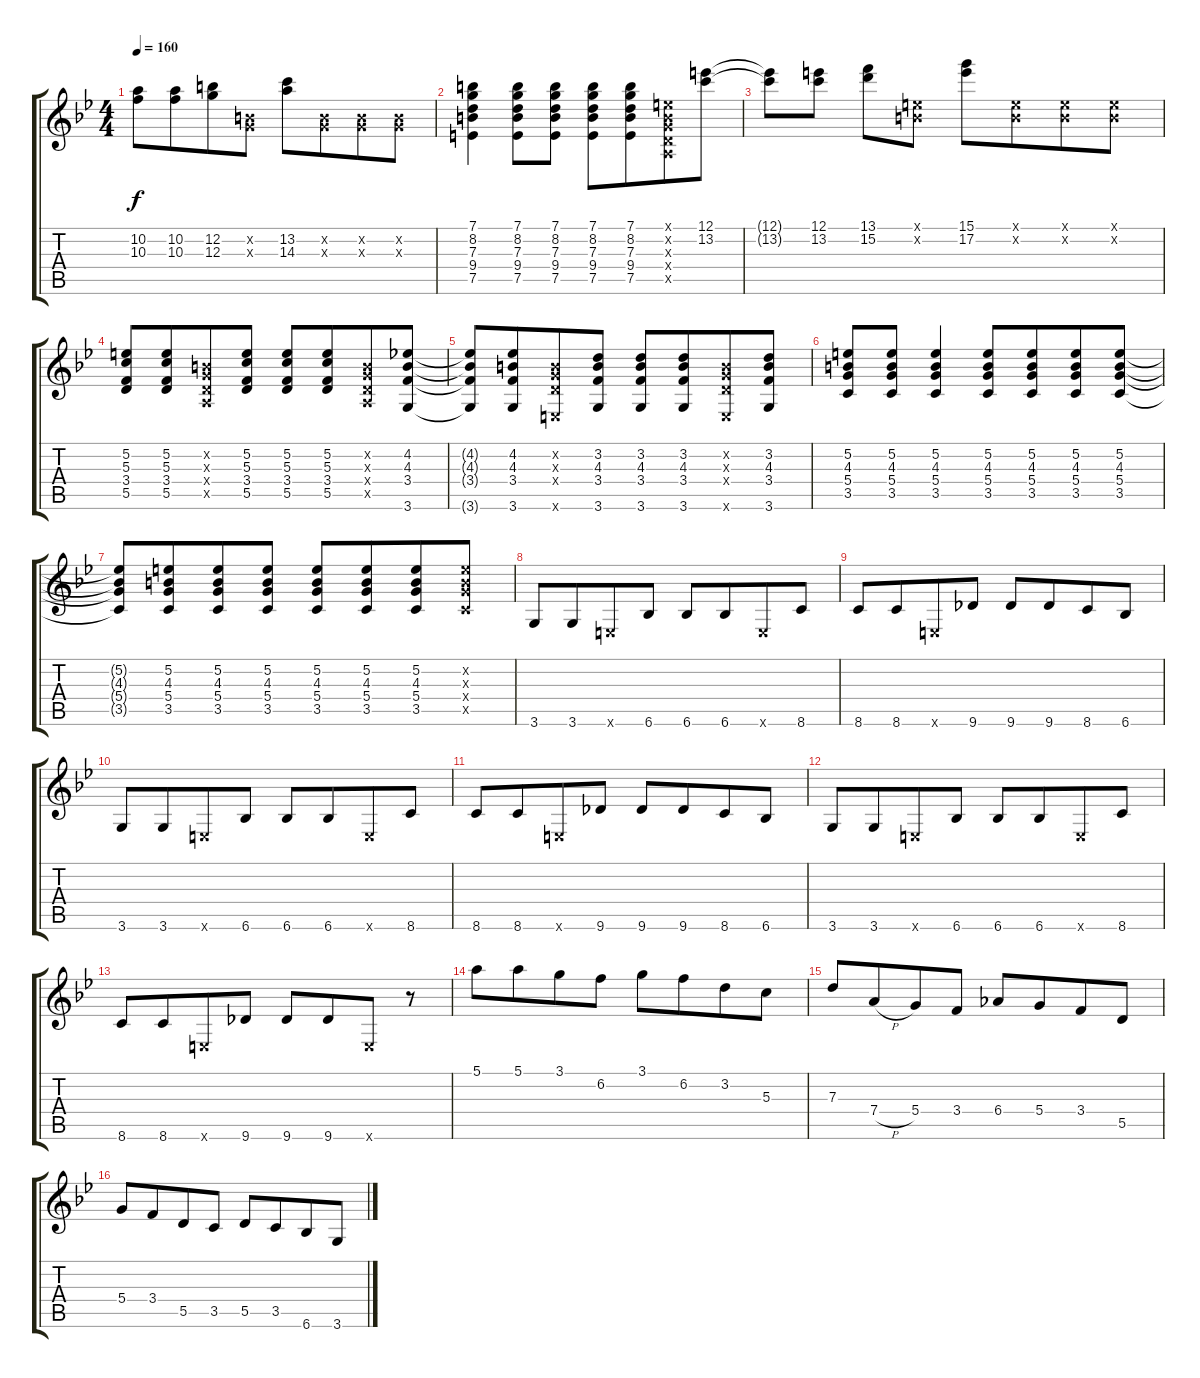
\track "" {instrument acousticguitarsteel}
\staff {score tabs}
\tuning (E4 B3 G3 D3 A2 E2) {hide}
\ts (4 4)
\tempo 160
\clef g2
\ks gminor
(10.2{t} 10.3{t}).8{dy f} (10.2 10.3).8{beam merge} (12.2 12.3).8 (0.2{x} 0.3{x}).8 (13.2 14.3).8 (0.2{x} 0.3{x}).8{beam merge} (0.2{x} 0.3{x}).8 (0.2{x} 0.3{x}).8 |
(7.1 8.2 7.3 9.4 7.5).4 (7.1 8.2 7.3 9.4 7.5).8 (7.1 8.2 7.3 9.4 7.5).8 (7.1 8.2 7.3 9.4 7.5).8 (7.1 8.2 7.3 9.4 7.5).8{beam merge} (0.1{x} 0.2{x} 0.3{x} 0.4{x} 0.5{x}).8 (12.1 13.2).8 |
(12.1{t} 13.2{t}).8 (12.1 13.2).8 (13.1 15.2).8 (0.1{x} 0.2{x}).8 (15.1 17.2).8 (0.1{x} 0.2{x}).8{beam merge} (0.1{x} 0.2{x}).8 (0.1{x} 0.2{x}).8 |
(5.2 5.3 3.4 5.5).8 (5.2 5.3 3.4 5.5).8{beam merge} (0.2{x} 0.3{x} 0.4{x} 0.5{x}).8 (5.2 5.3 3.4 5.5).8 (5.2 5.3 3.4 5.5).8 (5.2 5.3 3.4 5.5).8{beam merge} (0.2{x} 0.3{x} 0.4{x} 0.5{x}).8 (4.2 4.3 3.4 3.6).8 |
(4.2{t} 4.3{t} 3.4{t} 3.6{t}).8 (4.2 4.3 3.4 3.6).8{beam merge} (0.2{x} 0.3{x} 0.4{x} 0.6{x}).8 (3.2 4.3 3.4 3.6).8 (3.2 4.3 3.4 3.6).8 (3.2 4.3 3.4 3.6).8{beam merge} (0.2{x} 0.3{x} 0.4{x} 0.6{x}).8 (3.2 4.3 3.4 3.6).8 |
(5.2 4.3 5.4 3.5).8 (5.2 4.3 5.4 3.5).8 (5.2 4.3 5.4 3.5).4 (5.2 4.3 5.4 3.5).8 (5.2 4.3 5.4 3.5).8{beam merge} (5.2 4.3 5.4 3.5).8 (5.2 4.3 5.4 3.5).8 |
(5.2{t} 4.3{t} 5.4{t} 3.5{t}).8 (5.2 4.3 5.4 3.5).8{beam merge} (5.2 4.3 5.4 3.5).8 (5.2 4.3 5.4 3.5).8 (5.2 4.3 5.4 3.5).8 (5.2 4.3 5.4 3.5).8{beam merge} (5.2 4.3 5.4 3.5).8 (5.2{x} 4.3{x} 5.4{x} 3.5{x}).8 |
3.6.8{beam merge} 3.6.8{beam merge} 0.6{x}.8{beam merge} 6.6.8{beam split} 6.6.8{beam merge} 6.6.8{beam merge} 0.6{x}.8{beam merge} 8.6.8 |
8.6.8{beam merge} 8.6.8{beam merge} 0.6{x}.8{beam merge} 9.6.8{beam split} 9.6.8{beam merge} 9.6.8{beam merge} 8.6.8{beam merge} 6.6.8 |
3.6.8{beam merge} 3.6.8{beam merge} 0.6{x}.8{beam merge} 6.6.8{beam split} 6.6.8{beam merge} 6.6.8{beam merge} 0.6{x}.8{beam merge} 8.6.8 |
8.6.8{beam merge} 8.6.8{beam merge} 0.6{x}.8{beam merge} 9.6.8{beam split} 9.6.8{beam merge} 9.6.8{beam merge} 8.6.8{beam merge} 6.6.8 |
3.6.8{beam merge} 3.6.8{beam merge} 0.6{x}.8{beam merge} 6.6.8{beam split} 6.6.8{beam merge} 6.6.8{beam merge} 0.6{x}.8{beam merge} 8.6.8 |
8.6.8{beam merge} 8.6.8{beam merge} 0.6{x}.8{beam merge} 9.6.8{beam split} 9.6.8{beam merge} 9.6.8{beam merge} 0.6{x}.8 r.8 |
5.1.8{beam merge} 5.1.8{beam merge} 3.1.8{beam merge} 6.2.8{beam split} 3.1.8{beam merge} 6.2.8{beam merge} 3.2.8{beam merge} 5.3.8 |
7.3.8{beam merge} 7.4{h}.8{beam merge} 5.4.8{beam merge} 3.4.8{beam split} 6.4.8{beam merge} 5.4.8{beam merge} 3.4.8{beam merge} 5.5.8 |
5.4.8{beam merge} 3.4.8{beam merge} 5.5.8{beam merge} 3.5.8{beam split} 5.5.8{beam merge} 3.5.8{beam merge} 6.6.8{beam merge} 3.6.8
